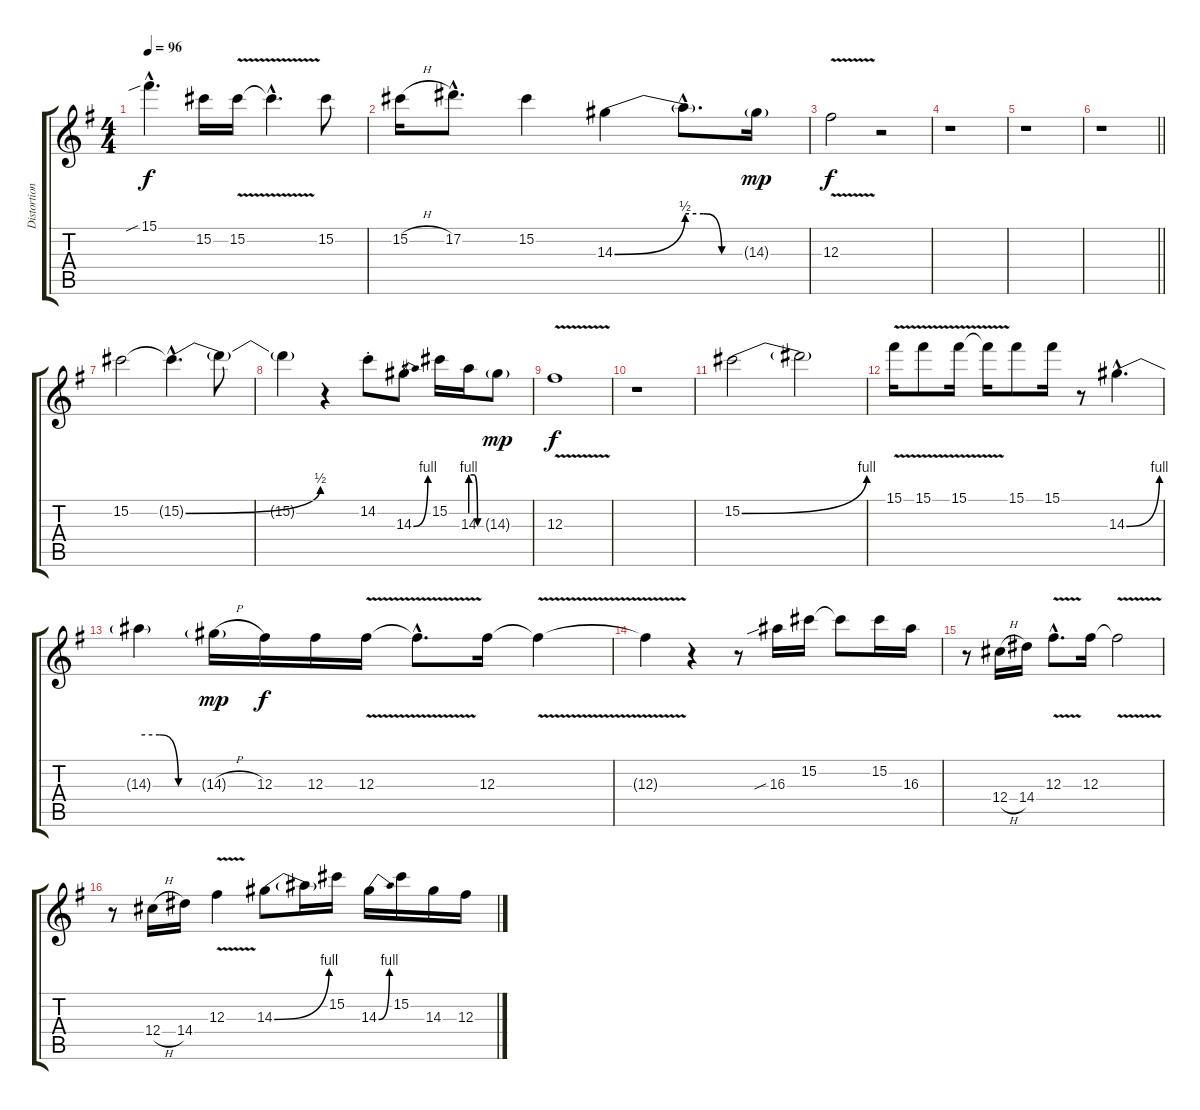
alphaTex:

\track ("Distortion" "Distortion") {instrument distortionguitar}
\staff {score tabs}
\tuning (Eb4 Bb3 Gb3 Db3 Ab2 Eb2) {hide}
\ts (4 4)
\tempo 96
\clef g2
\ks g
15.1{sib hac}.4{d dy f} 15.2.16 15.2{v}.16 15.2{v hac t}.4{d} 15.2.8 |
15.2{h}.16 17.2{hac}.8{d} 15.2.4 14.3{be (bend 0 0 60 2)}.4 14.3{be (custom 0 2 20 2 40 0 60 0) hac t}.8{d} 14.3{g}.16{dy mp} |
12.3{v}.2{dy f} r.2 |
r.1 |
r.1 |
\barLineRight lightlight
r.1 |
15.2.2 15.2{be (bend 0 0 60 2) hac t}.4{d} 15.2{t}.8 |
15.2{t}.4 r.4 14.2{st}.8 14.3{be (bend 0 0 60 4)}.8 15.2.16 14.3{be (custom 0 4 20 4 40 0 60 0)}.16 14.3{g}.8{dy mp} |
12.3{v}.1{dy f} |
r.1 |
15.2{be (bend 0 0 60 4)}.2 15.2{t}.2 |
15.1{v}.16 15.1{v}.8 15.1{v}.16 15.1{t}.16 15.1.8 15.1.16 r.8 14.3{be (bend 0 0 60 4) hac}.4{d} |
14.3{be (custom 0 4 20 4 40 0 60 0) t}.4 14.3{h g}.16{dy mp} 12.3.16{dy f} 12.3.16 12.3{v}.16 12.3{v hac t}.8{d} 12.3.16 12.3{v t}.4 |
12.3{v t}.4 r.4 r.8 16.3{sib}.16 15.2.16 15.2{t}.8 15.2.16 16.3.16 |
r.8 12.4{h}.16 14.4.16 12.3{v hac}.8{d} 12.3.16 12.3{v t}.2 |
r.8 12.4{h}.16 14.4.16 12.3{v}.4 14.3{be (bend 0 0 60 4)}.8 14.3{t}.16 15.2.16 14.3{be (bend 0 0 60 4)}.16 15.2.16 14.3.16 12.3.16
